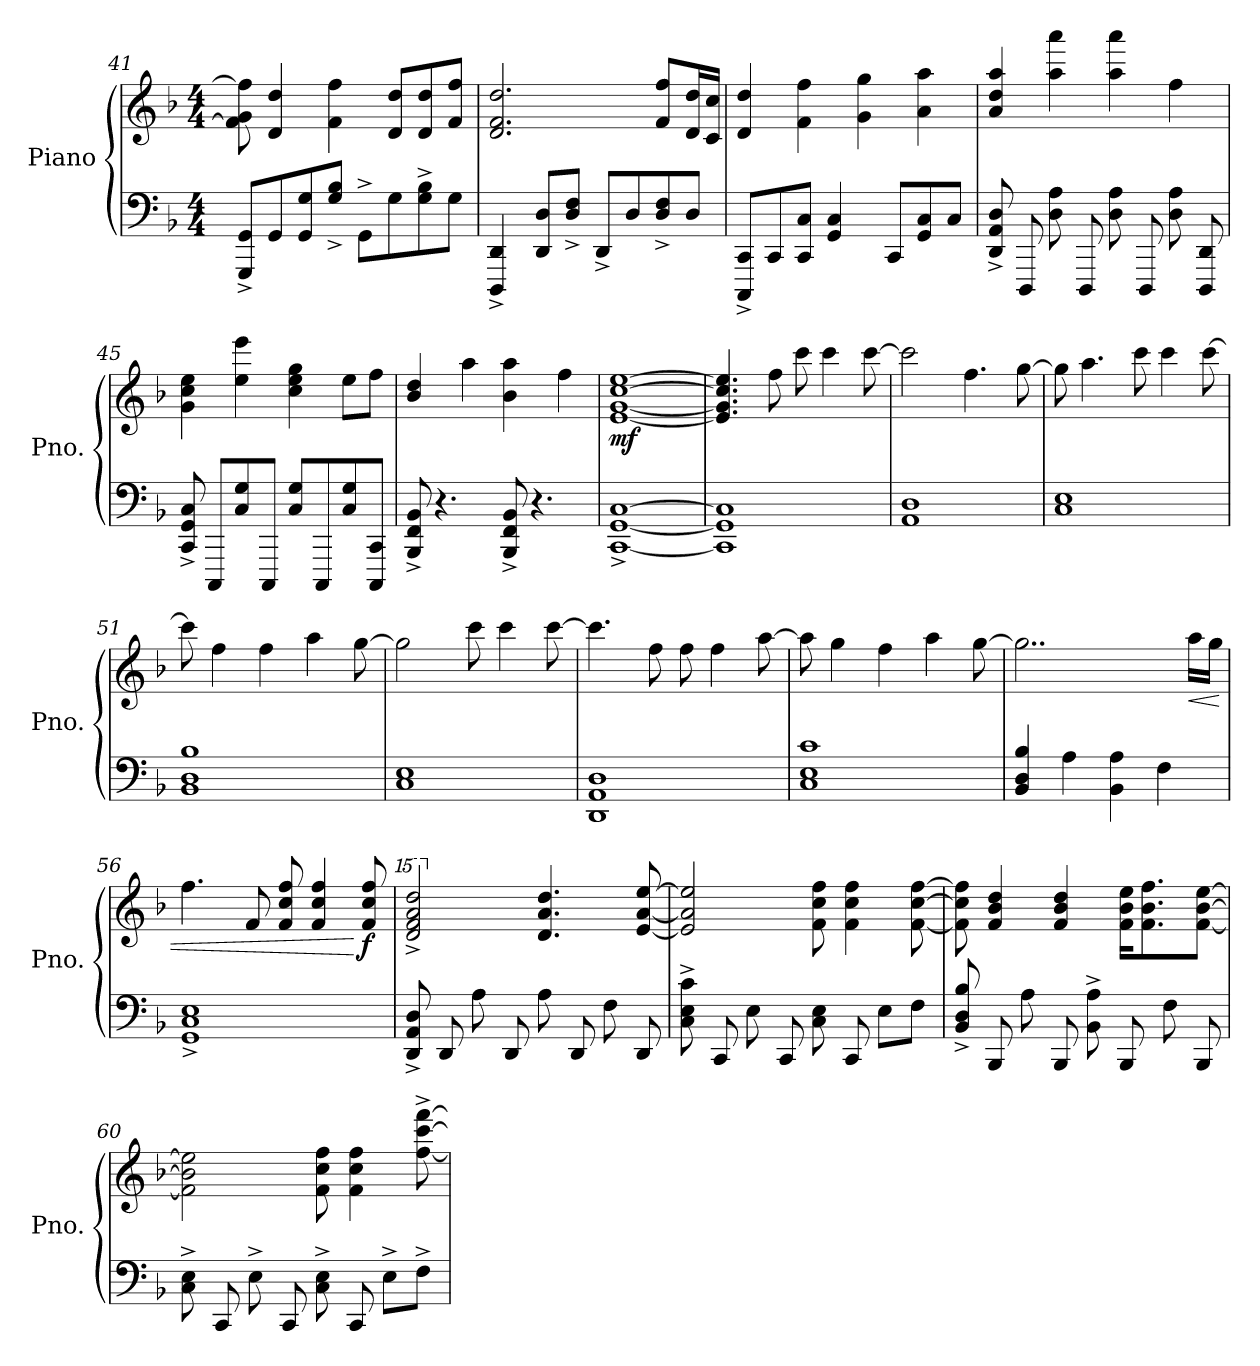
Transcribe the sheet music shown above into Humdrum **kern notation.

**kern	**kern	**dynam
*part1	*part1	*part1
*staff2	*staff1	*staff1/2
*I"Piano	*	*
*I'Pno.	*	*
*clefF4	*clefG2	*
*k[b-]	*k[b-]	*
*M4/4	*M4/4	*
=41	=41	=41
8GGG/^ 8GG/^L	8f\] 8g\ 8ff\]	.
8GG/	4d/ 4dd/	.
8GG/ 8G/	.	.
8G/^ 8B-/^J	4f\ 4ff\	.
8GG^\L	.	.
8G\	8d/ 8dd/L	.
8G\^ 8B-\^	8d/ 8dd/	.
8G\J	8f/ 8ff/J	.
!!LO:PB:g=z
=42	=42	=42
4DDD/^ 4DD/^	2.d/ 2.f/ 2.dd/	.
8DD/ 8D/L	.	.
8D/^ 8F/^J	.	.
8DD^/L	.	.
8D/	.	.
8D/^ 8F/^	8f/ 8ff/L	.
8D/J	16d/ 16dd/L	.
.	16c/ 16cc/JJ	.
=43	=43	=43
8CCC/^ 8CC/^L	4d/ 4dd/	.
8CC/	.	.
8CC/ 8C/J	4f\ 4ff\	.
4GG/ 4C/	.	.
.	4g\ 4gg\	.
8CC/L	.	.
8GG/ 8C/	4a\ 4aa\	.
8C/J	.	.
=44	=44	=44
8DD/^ 8AA/^ 8D/^	4a/ 4dd/ 4aa/	.
8DDD/	.	.
8D\ 8A\	4aa\ 4aaa\	.
8DDD/	.	.
8D\ 8A\	4aa\ 4aaa\	.
8DDD/	.	.
8D\ 8A\	4ff\	.
8DDD/ 8DD/	.	.
=45	=45	=45
8CC/^ 8GG/^ 8C/^	4g\ 4cc\ 4ee\	.
8CCC/L	.	.
8C/ 8G/	4ee\ 4eee\	.
8CCC/J	.	.
8C/ 8G/L	4cc\ 4ee\ 4gg\	.
8CCC/	.	.
8C/ 8G/	8ee\L	.
8CCC/ 8CC/J	8ff\J	.
=46	=46	=46
8BBB-/^ 8FF/^ 8BB-/^	4b-/ 4dd/	.
4.r	.	.
.	4aa\	.
8BBB-/^ 8FF/^ 8BB-/^	4b-\ 4aa\	.
4.r	.	.
.	4ff\	.
!!LO:LB:g=z
=47	=47	=47
!	!	!LO:DY:b
[1CC^ [1GG^ [1C^	[1e [1g [1cc [1ee	mf
=48	=48	=48
1CC] 1GG] 1C]	4.e/] 4.g/] 4.cc/] 4.ee/]	.
.	8ff\	.
.	8ccc\	.
.	4ccc\	.
.	[8ccc\	.
=49	=49	=49
1AA 1D	2ccc\]	.
.	4.ff\	.
.	[8gg\	.
=50	=50	=50
1C 1E	8gg\]	.
.	4.aa\	.
.	8ccc\	.
.	4ccc\	.
.	[8ccc\	.
=51	=51	=51
1BB- 1D 1B-	8ccc\]	.
.	4ff\	.
.	4ff\	.
.	4aa\	.
.	[8gg\	.
=52	=52	=52
1C 1E	2gg\]	.
.	8ccc\	.
.	4ccc\	.
.	[8ccc\	.
=53	=53	=53
1DD 1AA 1D	4.ccc\]	.
.	8ff\	.
.	8ff\	.
.	4ff\	.
.	[8aa\	.
=54	=54	=54
1C 1E 1c	8aa\]	.
.	4gg\	.
.	4ff\	.
.	4aa\	.
.	[8gg\	.
!!LO:LB:g=z
=55	=55	=55
4BB-/ 4D/ 4B-/	2..gg\]	.
4A\	.	.
4BB-\ 4A\	.	.
4F\	.	.
!	!	!LO:HP:b
.	16aa\LL	<
.	16gg\JJ	.
=56	=56	=56
1GG^ 1C^ 1E^	4.ff\	.
.	8f/	.
.	8f/ 8cc/ 8ff/	.
.	4f/ 4cc/ 4ff/	.
!	!	!LO:DY:n=1:b
.	8f/ 8cc/ 8ff/	[ f
=57	=57	=57
*	*15ma	*
8DD/^ 8AA/^ 8D/^	2ddd/^ 2fff/^ 2aaa/^ 2dddd/^	.
8DD/	.	.
8A\	.	.
8DD/	.	.
*	*X15ma	*
8A\	4.d/ 4.a/ 4.dd/	.
8DD/	.	.
8F\	.	.
8DD/	[8e/ [8a/ [8ee/	.
=58	=58	=58
8C\^ 8E\^ 8c\^	2e/] 2a/] 2ee/]	.
8CC/	.	.
8E\	.	.
8CC/	.	.
8C\ 8E\	8f\ 8cc\ 8ff\	.
8CC/	4f\ 4cc\ 4ff\	.
8E\L	.	.
8F\J	[8f\ [8cc\ [8ff\	.
=59	=59	=59
8BB-/^ 8D/^ 8B-/^	8f\] 8cc\] 8ff\]	.
8BBB-/	4f/ 4b-/ 4dd/	.
8A\	.	.
8BBB-/	4f/ 4b-/ 4dd/	.
8BB-\^ 8A\^	.	.
8BBB-/	16f\ 16b-\ 16ee\KL	.
.	8.f\ 8.b-\ 8.ff\	.
8F\	.	.
8BBB-/	[8f\ [8b-\ [8ee\J	.
!!LO:LB:g=z
=60	=60	=60
8C\^ 8E\^	2f\] 2b-\] 2ee\]	.
8CC/	.	.
8E^\	.	.
8CC/	.	.
8C\^ 8E\^	8f\ 8cc\ 8ff\	.
8CC/	4f\ 4cc\ 4ff\	.
8E^\L	.	.
8F^\J	[8ff\^ [8ccc\^ [8fff\^	.
=	=	=
*-	*-	*-
